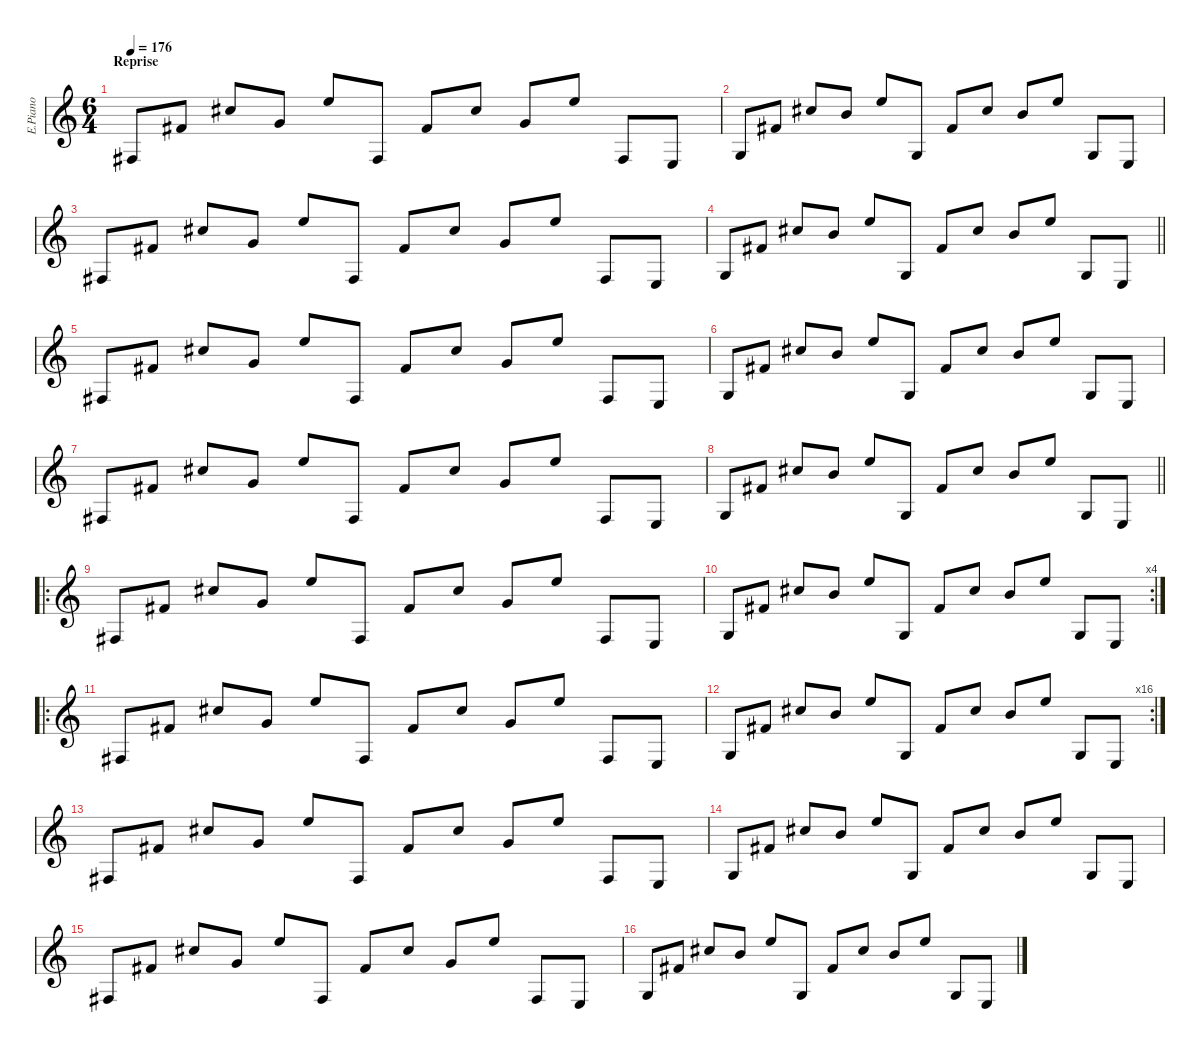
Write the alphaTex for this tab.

\hideDynamics
\bracketExtendMode groupsimilarinstruments
\otherSystemsTrackNameOrientation horizontal
\track ("E.Piano" "E.Piano") {instrument electricpiano1}
\staff {score}
\tuning (E4 B3 G3 D3 A2 E2)
\displaytranspose 12
\ts (6 4)
\section ("" "Reprise")
\tempo 176
\clef g2
\ks c
2.6{acc #}.8{dy f beam Up} 4.4{acc #}.8{beam Up} 2.2{acc #}.8{beam Up} 0.3.8{beam Up} 0.1.8{beam Up} 2.6{acc #}.8{beam Up} 4.4{acc #}.8{beam Up} 2.2{acc #}.8{beam Up} 0.3.8{beam Up} 0.1.8{beam Up} 2.6{acc #}.8{beam Up} 0.6.8{beam Up} |
3.6.8{beam Up} 4.4{acc #}.8{beam Up} 6.3{acc #}.8{beam Up} 0.2.8{beam Up} 0.1.8{beam Up} 3.6.8{beam Up} 4.4{acc #}.8{beam Up} 6.3{acc #}.8{beam Up} 0.2.8{beam Up} 0.1.8{beam Up} 3.6.8{beam Up} 0.6.8{beam Up} |
2.6{acc #}.8{beam Up} 4.4{acc #}.8{beam Up} 2.2{acc #}.8{beam Up} 0.3.8{beam Up} 0.1.8{beam Up} 2.6{acc #}.8{beam Up} 4.4{acc #}.8{beam Up} 2.2{acc #}.8{beam Up} 0.3.8{beam Up} 0.1.8{beam Up} 2.6{acc #}.8{beam Up} 0.6.8{beam Up} |
\barLineRight lightlight
3.6.8{beam Up} 4.4{acc #}.8{beam Up} 6.3{acc #}.8{beam Up} 0.2.8{beam Up} 0.1.8{beam Up} 3.6.8{beam Up} 4.4{acc #}.8{beam Up} 6.3{acc #}.8{beam Up} 0.2.8{beam Up} 0.1.8{beam Up} 3.6.8{beam Up} 0.6.8{beam Up} |
2.6{acc #}.8{beam Up} 4.4{acc #}.8{beam Up} 2.2{acc #}.8{beam Up} 0.3.8{beam Up} 0.1.8{beam Up} 2.6{acc #}.8{beam Up} 4.4{acc #}.8{beam Up} 2.2{acc #}.8{beam Up} 0.3.8{beam Up} 0.1.8{beam Up} 2.6{acc #}.8{beam Up} 0.6.8{beam Up} |
3.6.8{beam Up} 4.4{acc #}.8{beam Up} 6.3{acc #}.8{beam Up} 0.2.8{beam Up} 0.1.8{beam Up} 3.6.8{beam Up} 4.4{acc #}.8{beam Up} 6.3{acc #}.8{beam Up} 0.2.8{beam Up} 0.1.8{beam Up} 3.6.8{beam Up} 0.6.8{beam Up} |
2.6{acc #}.8{beam Up} 4.4{acc #}.8{beam Up} 2.2{acc #}.8{beam Up} 0.3.8{beam Up} 0.1.8{beam Up} 2.6{acc #}.8{beam Up} 4.4{acc #}.8{beam Up} 2.2{acc #}.8{beam Up} 0.3.8{beam Up} 0.1.8{beam Up} 2.6{acc #}.8{beam Up} 0.6.8{beam Up} |
\barLineRight lightlight
3.6.8{beam Up} 4.4{acc #}.8{beam Up} 6.3{acc #}.8{beam Up} 0.2.8{beam Up} 0.1.8{beam Up} 3.6.8{beam Up} 4.4{acc #}.8{beam Up} 6.3{acc #}.8{beam Up} 0.2.8{beam Up} 0.1.8{beam Up} 3.6.8{beam Up} 0.6.8{beam Up} |
\ro
2.6{acc #}.8{beam Up} 4.4{acc #}.8{beam Up} 2.2{acc #}.8{beam Up} 0.3.8{beam Up} 0.1.8{beam Up} 2.6{acc #}.8{beam Up} 4.4{acc #}.8{beam Up} 2.2{acc #}.8{beam Up} 0.3.8{beam Up} 0.1.8{beam Up} 2.6{acc #}.8{beam Up} 0.6.8{beam Up} |
\rc 4
3.6.8{beam Up} 4.4{acc #}.8{beam Up} 6.3{acc #}.8{beam Up} 0.2.8{beam Up} 0.1.8{beam Up} 3.6.8{beam Up} 4.4{acc #}.8{beam Up} 6.3{acc #}.8{beam Up} 0.2.8{beam Up} 0.1.8{beam Up} 3.6.8{beam Up} 0.6.8{beam Up} |
\ro
2.6{acc #}.8{beam Up} 4.4{acc #}.8{beam Up} 2.2{acc #}.8{beam Up} 0.3.8{beam Up} 0.1.8{beam Up} 2.6{acc #}.8{beam Up} 4.4{acc #}.8{beam Up} 2.2{acc #}.8{beam Up} 0.3.8{beam Up} 0.1.8{beam Up} 2.6{acc #}.8{beam Up} 0.6.8{beam Up} |
\rc 16
3.6.8{beam Up} 4.4{acc #}.8{beam Up} 6.3{acc #}.8{beam Up} 0.2.8{beam Up} 0.1.8{beam Up} 3.6.8{beam Up} 4.4{acc #}.8{beam Up} 6.3{acc #}.8{beam Up} 0.2.8{beam Up} 0.1.8{beam Up} 3.6.8{beam Up} 0.6.8{beam Up} |
2.6{acc #}.8{beam Up} 4.4{acc #}.8{beam Up} 2.2{acc #}.8{beam Up} 0.3.8{beam Up} 0.1.8{beam Up} 2.6{acc #}.8{beam Up} 4.4{acc #}.8{beam Up} 2.2{acc #}.8{beam Up} 0.3.8{beam Up} 0.1.8{beam Up} 2.6{acc #}.8{beam Up} 0.6.8{beam Up} |
3.6.8{beam Up} 4.4{acc #}.8{beam Up} 6.3{acc #}.8{beam Up} 0.2.8{beam Up} 0.1.8{beam Up} 3.6.8{beam Up} 4.4{acc #}.8{beam Up} 6.3{acc #}.8{beam Up} 0.2.8{beam Up} 0.1.8{beam Up} 3.6.8{beam Up} 0.6.8{beam Up} |
2.6{acc #}.8{beam Up} 4.4{acc #}.8{beam Up} 2.2{acc #}.8{beam Up} 0.3.8{beam Up} 0.1.8{beam Up} 2.6{acc #}.8{beam Up} 4.4{acc #}.8{beam Up} 2.2{acc #}.8{beam Up} 0.3.8{beam Up} 0.1.8{beam Up} 2.6{acc #}.8{beam Up} 0.6.8{beam Up} |
3.6.8{beam Up} 4.4{acc #}.8{beam Up} 6.3{acc #}.8{beam Up} 0.2.8{beam Up} 0.1.8{beam Up} 3.6.8{beam Up} 4.4{acc #}.8{beam Up} 6.3{acc #}.8{beam Up} 0.2.8{beam Up} 0.1.8{beam Up} 3.6.8{beam Up} 0.6.8{beam Up}
